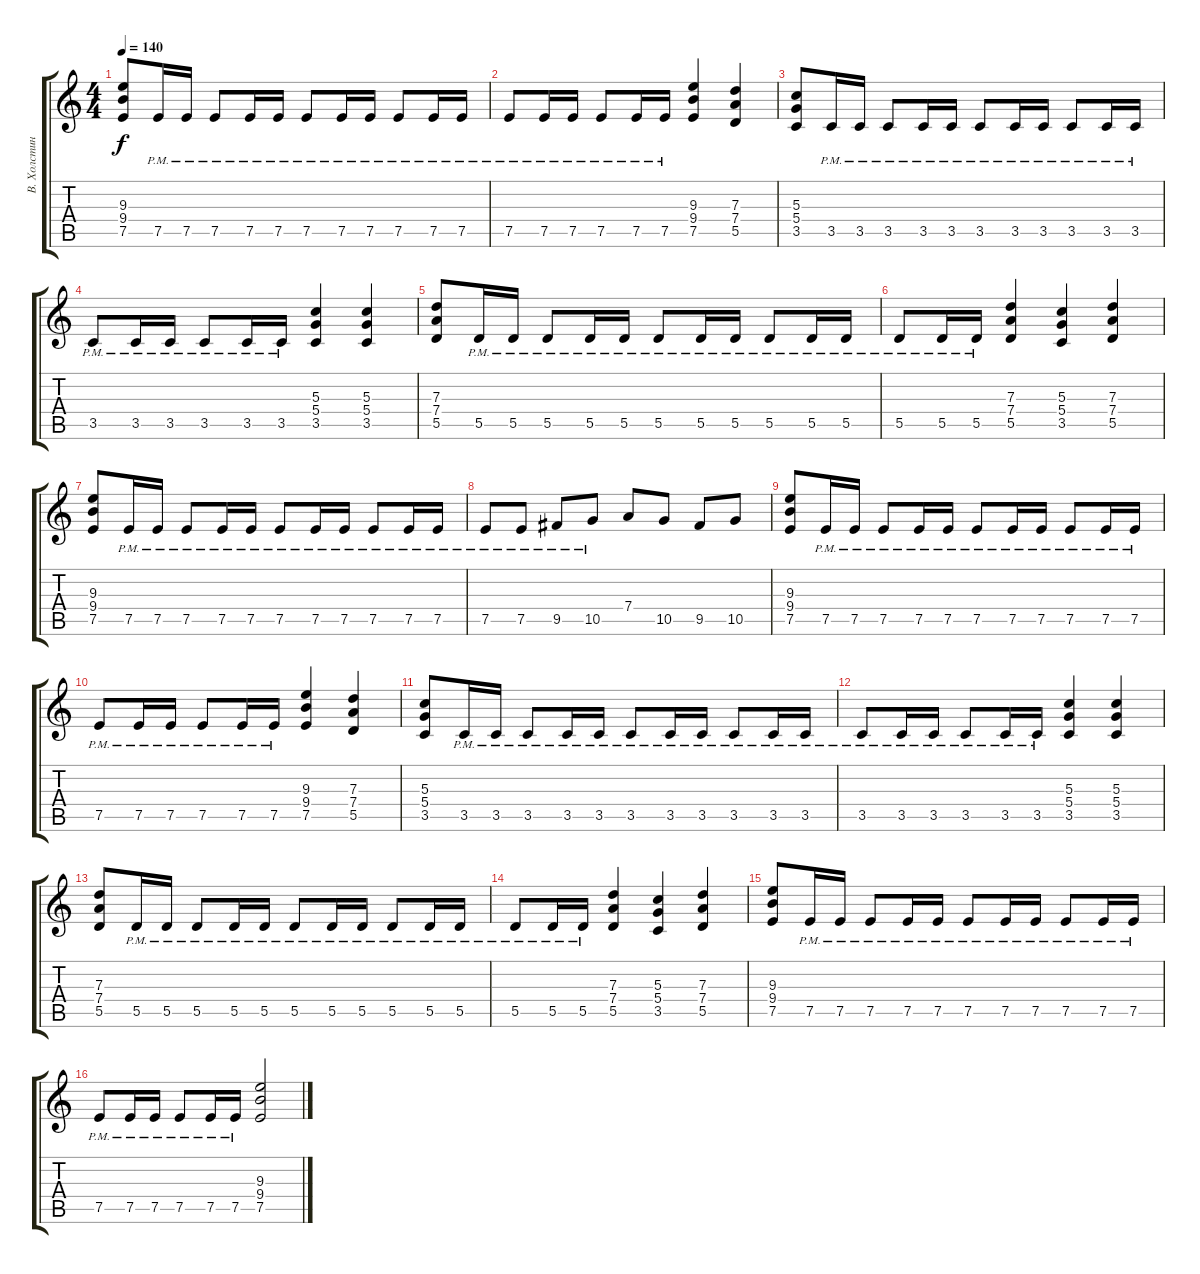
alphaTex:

\track ("В. Холстинин" "В. Холстин") {instrument distortionguitar}
\staff {score tabs}
\tuning (E4 B3 G3 D3 A2 E2) {hide}
\ts (4 4)
\tempo 140
\clef g2
\ks c
(9.3 9.4 7.5).8{dy f} 7.5{pm}.16 7.5{pm}.16 7.5{pm}.8 7.5{pm}.16 7.5{pm}.16 7.5{pm}.8 7.5{pm}.16 7.5{pm}.16 7.5{pm}.8 7.5{pm}.16 7.5{pm}.16 |
7.5{pm}.8 7.5{pm}.16 7.5{pm}.16 7.5{pm}.8 7.5{pm}.16 7.5{pm}.16 (9.3 9.4 7.5).4 (7.3 7.4 5.5).4 |
(5.3 5.4 3.5).8 3.5{pm}.16 3.5{pm}.16 3.5{pm}.8 3.5{pm}.16 3.5{pm}.16 3.5{pm}.8 3.5{pm}.16 3.5{pm}.16 3.5{pm}.8 3.5{pm}.16 3.5{pm}.16 |
3.5{pm}.8 3.5{pm}.16 3.5{pm}.16 3.5{pm}.8 3.5{pm}.16 3.5{pm}.16 (5.3 5.4 3.5).4 (5.3 5.4 3.5).4 |
(7.3 7.4 5.5).8 5.5{pm}.16 5.5{pm}.16 5.5{pm}.8 5.5{pm}.16 5.5{pm}.16 5.5{pm}.8 5.5{pm}.16 5.5{pm}.16 5.5{pm}.8 5.5{pm}.16 5.5{pm}.16 |
5.5{pm}.8 5.5{pm}.16 5.5{pm}.16 (7.3 7.4 5.5).4 (5.3 5.4 3.5).4 (7.3 7.4 5.5).4 |
(9.3 9.4 7.5).8 7.5{pm}.16 7.5{pm}.16 7.5{pm}.8 7.5{pm}.16 7.5{pm}.16 7.5{pm}.8 7.5{pm}.16 7.5{pm}.16 7.5{pm}.8 7.5{pm}.16 7.5{pm}.16 |
7.5{pm}.8 7.5{pm}.8 9.5{pm}.8 10.5{pm}.8 7.4.8 10.5.8 9.5.8 10.5.8 |
(9.3 9.4 7.5).8 7.5{pm}.16 7.5{pm}.16 7.5{pm}.8 7.5{pm}.16 7.5{pm}.16 7.5{pm}.8 7.5{pm}.16 7.5{pm}.16 7.5{pm}.8 7.5{pm}.16 7.5{pm}.16 |
7.5{pm}.8 7.5{pm}.16 7.5{pm}.16 7.5{pm}.8 7.5{pm}.16 7.5{pm}.16 (9.3 9.4 7.5).4 (7.3 7.4 5.5).4 |
(5.3 5.4 3.5).8 3.5{pm}.16 3.5{pm}.16 3.5{pm}.8 3.5{pm}.16 3.5{pm}.16 3.5{pm}.8 3.5{pm}.16 3.5{pm}.16 3.5{pm}.8 3.5{pm}.16 3.5{pm}.16 |
3.5{pm}.8 3.5{pm}.16 3.5{pm}.16 3.5{pm}.8 3.5{pm}.16 3.5{pm}.16 (5.3 5.4 3.5).4 (5.3 5.4 3.5).4 |
(7.3 7.4 5.5).8 5.5{pm}.16 5.5{pm}.16 5.5{pm}.8 5.5{pm}.16 5.5{pm}.16 5.5{pm}.8 5.5{pm}.16 5.5{pm}.16 5.5{pm}.8 5.5{pm}.16 5.5{pm}.16 |
5.5{pm}.8 5.5{pm}.16 5.5{pm}.16 (7.3 7.4 5.5).4 (5.3 5.4 3.5).4 (7.3 7.4 5.5).4 |
(9.3 9.4 7.5).8 7.5{pm}.16 7.5{pm}.16 7.5{pm}.8 7.5{pm}.16 7.5{pm}.16 7.5{pm}.8 7.5{pm}.16 7.5{pm}.16 7.5{pm}.8 7.5{pm}.16 7.5{pm}.16 |
7.5{pm}.8 7.5{pm}.16 7.5{pm}.16 7.5{pm}.8 7.5{pm}.16 7.5{pm}.16 (9.3 9.4 7.5).2
